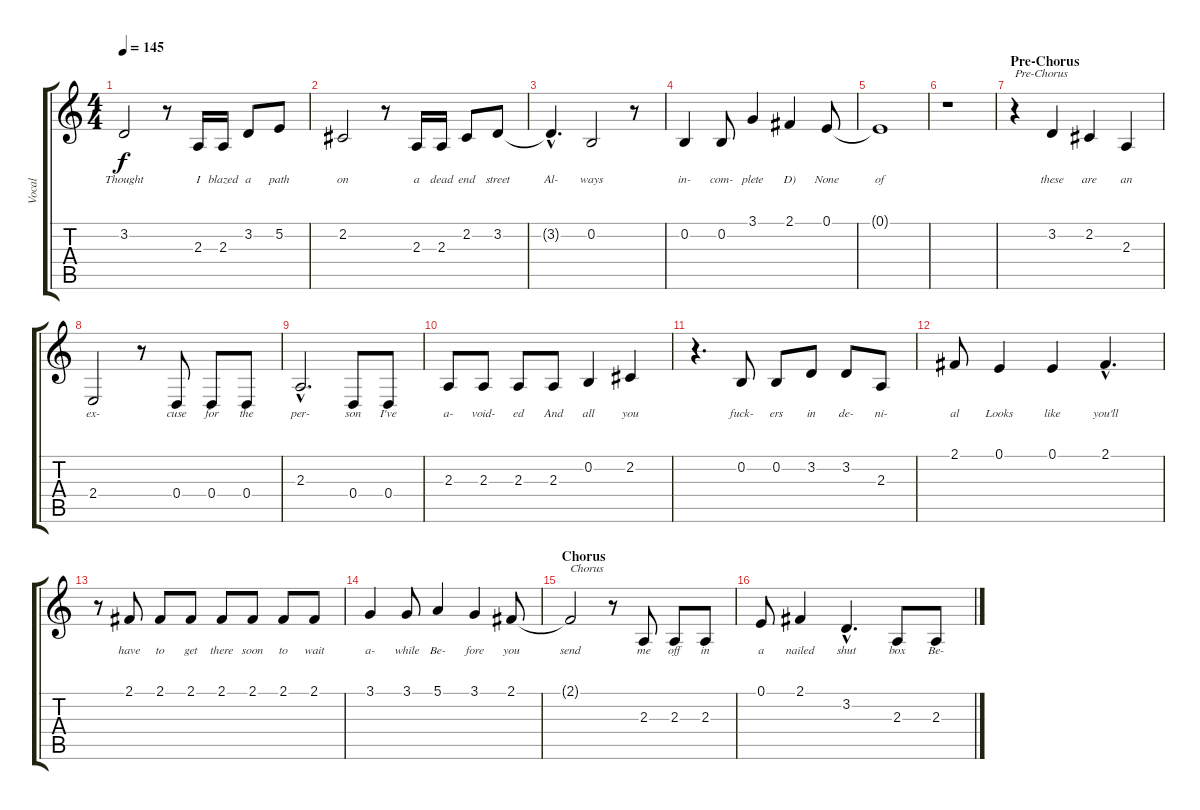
\track ("Vocal" "Vocal") {instrument lead1square}
\staff {score tabs}
\tuning (E4 B3 G3 D3 A2 E2) {hide}
\ts (4 4)
\tempo 145
\clef g2
\ks c
3.2.2{lyrics (0 "Thought") lyrics (1 "") lyrics (2 "") lyrics (3 "") lyrics (4 "") dy f} r.8 2.3.16{lyrics (0 "I") lyrics (1 "") lyrics (2 "") lyrics (3 "") lyrics (4 "")} 2.3.16{lyrics (0 "blazed") lyrics (1 "") lyrics (2 "") lyrics (3 "") lyrics (4 "")} 3.2.8{lyrics (0 "a") lyrics (1 "") lyrics (2 "") lyrics (3 "") lyrics (4 "")} 5.2.8{lyrics (0 "path") lyrics (1 "") lyrics (2 "") lyrics (3 "") lyrics (4 "")} |
2.2.2{lyrics (0 "on") lyrics (1 "") lyrics (2 "") lyrics (3 "") lyrics (4 "")} r.8 2.3.16{lyrics (0 "a") lyrics (1 "") lyrics (2 "") lyrics (3 "") lyrics (4 "")} 2.3.16{lyrics (0 "dead") lyrics (1 "") lyrics (2 "") lyrics (3 "") lyrics (4 "")} 2.2.8{lyrics (0 "end") lyrics (1 "") lyrics (2 "") lyrics (3 "") lyrics (4 "")} 3.2.8{lyrics (0 "street") lyrics (1 "") lyrics (2 "") lyrics (3 "") lyrics (4 "")} |
3.2{hac t}.4{d lyrics (0 "Al-") lyrics (1 "") lyrics (2 "") lyrics (3 "") lyrics (4 "")} 0.2.2{lyrics (0 "ways") lyrics (1 "") lyrics (2 "") lyrics (3 "") lyrics (4 "")} r.8 |
0.2.4{lyrics (0 "in-") lyrics (1 "") lyrics (2 "") lyrics (3 "") lyrics (4 "")} 0.2.8{lyrics (0 "com-") lyrics (1 "") lyrics (2 "") lyrics (3 "") lyrics (4 "")} 3.1.4{lyrics (0 "plete") lyrics (1 "") lyrics (2 "") lyrics (3 "") lyrics (4 "")} 2.1.4{lyrics (0 "D)") lyrics (1 "") lyrics (2 "") lyrics (3 "") lyrics (4 "")} 0.1.8{lyrics (0 "None") lyrics (1 "") lyrics (2 "") lyrics (3 "") lyrics (4 "")} |
0.1{t}.1{lyrics (0 "of") lyrics (1 "") lyrics (2 "") lyrics (3 "") lyrics (4 "")} |
r.1 |
\section ("" "Pre-Chorus")
r.4{txt "Pre-Chorus"} 3.2.4{lyrics (0 "these") lyrics (1 "") lyrics (2 "") lyrics (3 "") lyrics (4 "")} 2.2.4{lyrics (0 "are") lyrics (1 "") lyrics (2 "") lyrics (3 "") lyrics (4 "")} 2.3.4{lyrics (0 "an") lyrics (1 "") lyrics (2 "") lyrics (3 "") lyrics (4 "")} |
2.4.2{lyrics (0 "ex-") lyrics (1 "") lyrics (2 "") lyrics (3 "") lyrics (4 "")} r.8 0.4.8{lyrics (0 "cuse") lyrics (1 "") lyrics (2 "") lyrics (3 "") lyrics (4 "")} 0.4.8{lyrics (0 "for") lyrics (1 "") lyrics (2 "") lyrics (3 "") lyrics (4 "")} 0.4.8{lyrics (0 "the") lyrics (1 "") lyrics (2 "") lyrics (3 "") lyrics (4 "")} |
2.3{hac}.2{d lyrics (0 "per-") lyrics (1 "") lyrics (2 "") lyrics (3 "") lyrics (4 "")} 0.4.8{lyrics (0 "son") lyrics (1 "") lyrics (2 "") lyrics (3 "") lyrics (4 "")} 0.4.8{lyrics (0 "I've") lyrics (1 "") lyrics (2 "") lyrics (3 "") lyrics (4 "")} |
2.3.8{lyrics (0 "a-") lyrics (1 "") lyrics (2 "") lyrics (3 "") lyrics (4 "")} 2.3.8{lyrics (0 "void-") lyrics (1 "") lyrics (2 "") lyrics (3 "") lyrics (4 "")} 2.3.8{lyrics (0 "ed") lyrics (1 "") lyrics (2 "") lyrics (3 "") lyrics (4 "")} 2.3.8{lyrics (0 "And") lyrics (1 "") lyrics (2 "") lyrics (3 "") lyrics (4 "")} 0.2.4{lyrics (0 "all") lyrics (1 "") lyrics (2 "") lyrics (3 "") lyrics (4 "")} 2.2.4{lyrics (0 "you") lyrics (1 "") lyrics (2 "") lyrics (3 "") lyrics (4 "")} |
r.4{d} 0.2.8{lyrics (0 "fuck-") lyrics (1 "") lyrics (2 "") lyrics (3 "") lyrics (4 "")} 0.2.8{lyrics (0 "ers") lyrics (1 "") lyrics (2 "") lyrics (3 "") lyrics (4 "")} 3.2.8{lyrics (0 "in") lyrics (1 "") lyrics (2 "") lyrics (3 "") lyrics (4 "")} 3.2.8{lyrics (0 "de-") lyrics (1 "") lyrics (2 "") lyrics (3 "") lyrics (4 "")} 2.3.8{lyrics (0 "ni-") lyrics (1 "") lyrics (2 "") lyrics (3 "") lyrics (4 "")} |
2.1.8{lyrics (0 "al") lyrics (1 "") lyrics (2 "") lyrics (3 "") lyrics (4 "")} 0.1.4{lyrics (0 "Looks") lyrics (1 "") lyrics (2 "") lyrics (3 "") lyrics (4 "")} 0.1.4{lyrics (0 "like") lyrics (1 "") lyrics (2 "") lyrics (3 "") lyrics (4 "")} 2.1{hac}.4{d lyrics (0 "you'll") lyrics (1 "") lyrics (2 "") lyrics (3 "") lyrics (4 "")} |
r.8 2.1.8{lyrics (0 "have") lyrics (1 "") lyrics (2 "") lyrics (3 "") lyrics (4 "")} 2.1.8{lyrics (0 "to") lyrics (1 "") lyrics (2 "") lyrics (3 "") lyrics (4 "")} 2.1.8{lyrics (0 "get") lyrics (1 "") lyrics (2 "") lyrics (3 "") lyrics (4 "")} 2.1.8{lyrics (0 "there") lyrics (1 "") lyrics (2 "") lyrics (3 "") lyrics (4 "")} 2.1.8{lyrics (0 "soon") lyrics (1 "") lyrics (2 "") lyrics (3 "") lyrics (4 "")} 2.1.8{lyrics (0 "to") lyrics (1 "") lyrics (2 "") lyrics (3 "") lyrics (4 "")} 2.1.8{lyrics (0 "wait") lyrics (1 "") lyrics (2 "") lyrics (3 "") lyrics (4 "")} |
3.1.4{lyrics (0 "a-") lyrics (1 "") lyrics (2 "") lyrics (3 "") lyrics (4 "")} 3.1.8{lyrics (0 "while") lyrics (1 "") lyrics (2 "") lyrics (3 "") lyrics (4 "")} 5.1.4{lyrics (0 "Be-") lyrics (1 "") lyrics (2 "") lyrics (3 "") lyrics (4 "")} 3.1.4{lyrics (0 "fore") lyrics (1 "") lyrics (2 "") lyrics (3 "") lyrics (4 "")} 2.1.8{lyrics (0 "you") lyrics (1 "") lyrics (2 "") lyrics (3 "") lyrics (4 "")} |
\section ("" "Chorus")
2.1{t}.2{txt "Chorus" lyrics (0 "send") lyrics (1 "") lyrics (2 "") lyrics (3 "") lyrics (4 "")} r.8 2.3.8{lyrics (0 "me") lyrics (1 "") lyrics (2 "") lyrics (3 "") lyrics (4 "")} 2.3.8{lyrics (0 "off") lyrics (1 "") lyrics (2 "") lyrics (3 "") lyrics (4 "")} 2.3.8{lyrics (0 "in") lyrics (1 "") lyrics (2 "") lyrics (3 "") lyrics (4 "")} |
0.1.8{lyrics (0 "a") lyrics (1 "") lyrics (2 "") lyrics (3 "") lyrics (4 "")} 2.1.4{lyrics (0 "nailed") lyrics (1 "") lyrics (2 "") lyrics (3 "") lyrics (4 "")} 3.2{hac}.4{d lyrics (0 "shut") lyrics (1 "") lyrics (2 "") lyrics (3 "") lyrics (4 "")} 2.3.8{lyrics (0 "box") lyrics (1 "") lyrics (2 "") lyrics (3 "") lyrics (4 "")} 2.3.8{lyrics (0 "Be-") lyrics (1 "") lyrics (2 "") lyrics (3 "") lyrics (4 "")}
